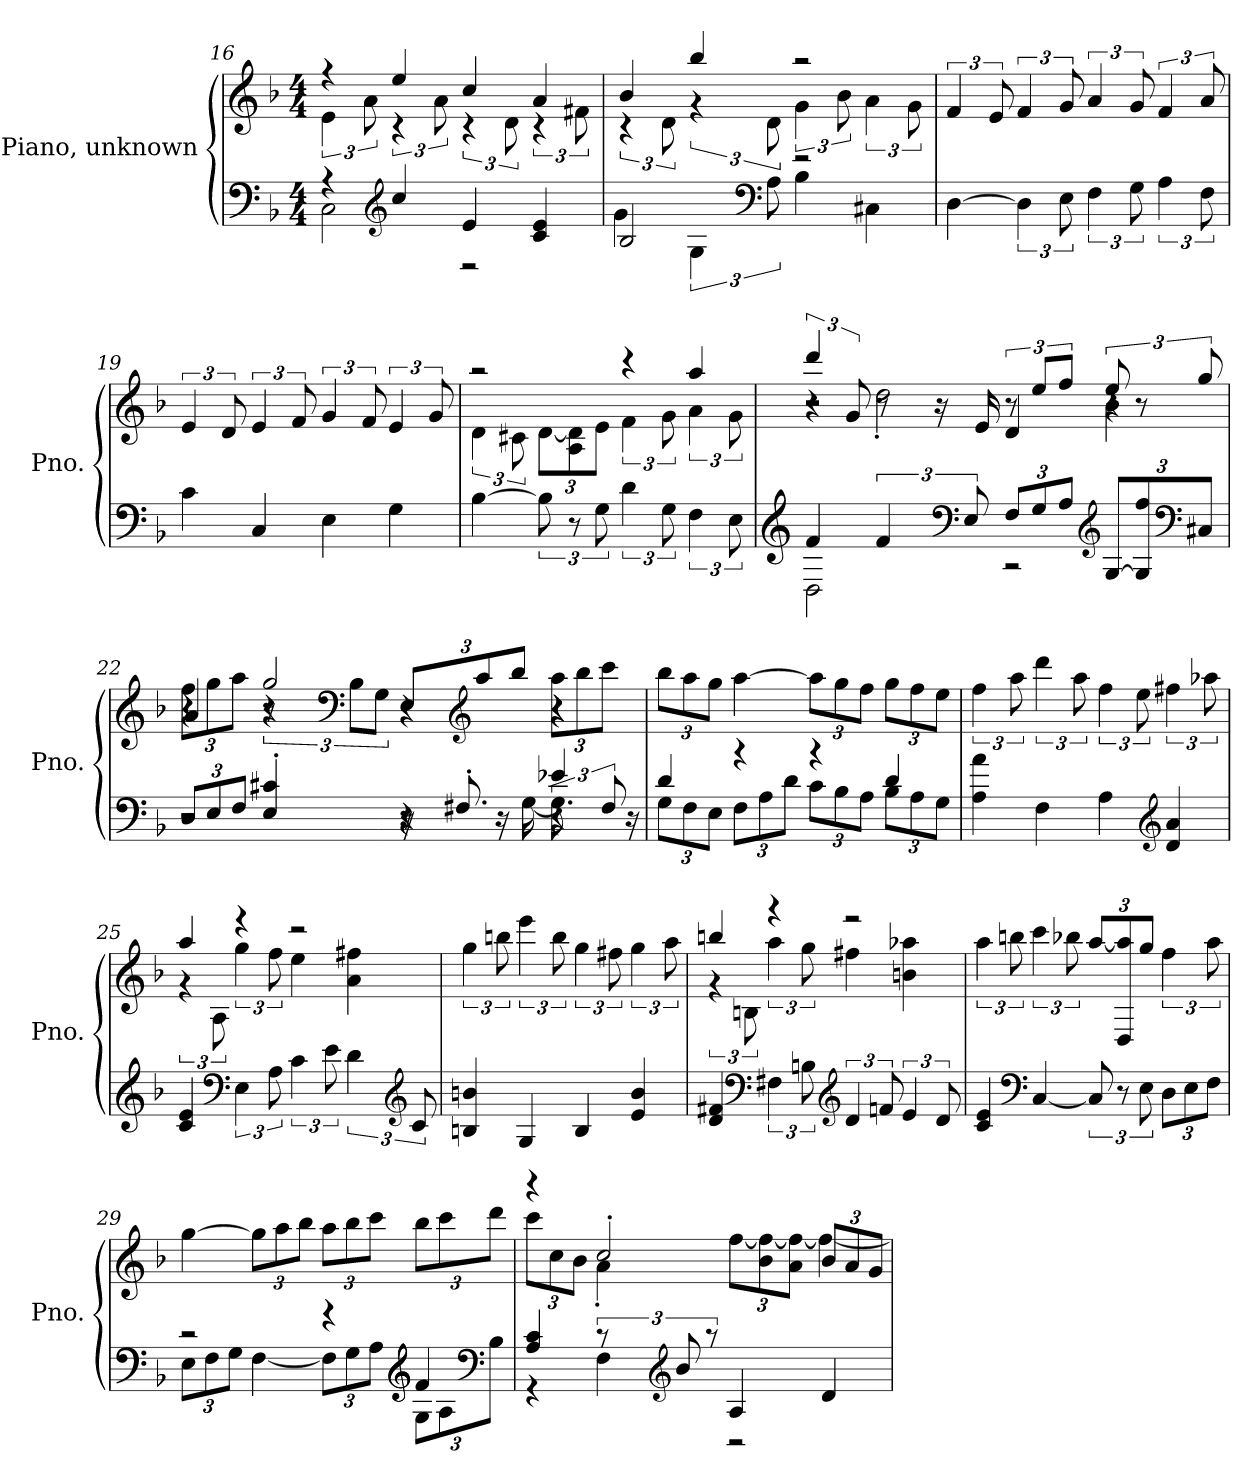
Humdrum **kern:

**kern	**kern
*part1	*part1
*staff2	*staff1
*I"Piano, unknown	*
*I'Pno.	*
!!LO:LB:g=z
*clefF4	*clefG2
*k[b-]	*k[b-]
*M4/4	*M4/4
=16	=16
*^	*^
4r	2C\	4r	6e\
.	.	.	12a\
*clefG2	*	*	*
4cc/	.	4ee/	6r
.	.	.	12a\
4e/	2r	4cc/	6r
.	.	.	12d\
4c/ 4e/	.	4a/	6r
.	.	.	12f#X\
=17	=17	=17	=17
2B-/	4g\	4b-/	6r
.	.	.	12d\
.	6G\	4bb-/	6r
*clefF4	*	*	*
.	12A\	.	12d\
2r	4B-\	2r	6g\
.	.	.	12b-\
.	4C#X\	.	6a\
.	.	.	12g\
*v	*v	*	*
*	*v	*v
=18	=18
[4D\	6f/
.	12e/
6D\]	6f/
12E\	12g/
6F\	6a/
12G\	12g/
6A\	6f/
12F\	12a/
=19	=19
4c\	6e/
.	12d/
4C/	6e/
.	12f/
4E\	6g/
.	12f/
4G\	6e/
.	12g/
!!LO:LB:g=z
=20	=20
*	*^
[4B-\	2r	6d\
.	.	12c#X\
*	*	*Xbrackettup
12B-\]	.	[12d\L
12r	.	12A\ 12d\]
12G\	.	12e\J
*	*	*brackettup
6d\	4r	6f\
12G\	.	12g\
6F\	4aa/	6a\
12E\	.	12g\
*	*v	*v
=21	=21
*clefG2	*
*^	*^
*	*	*	*^
4f/	2D\	6ddd/	4r	2r
.	.	12g/	.	.
6f/	.	8r	2dd'\	.
.	.	16r	.	.
*clefF4	*	*	*	*
12E/	.	.	.	.
.	.	16e/	.	.
*Xbrackettup	*	*	*	*
12F/L	2r	12r	.	4d/
12G/	.	12ee/L	.	.
12A/J	.	12ff/J	.	.
*clefG2	*	*	*	*
[12G/L	.	12ee/	4b-\	4r
12G/] 12ff/	.	12r	.	.
*clefF4	*	*	*	*
12C#X/J	.	12gg/	.	.
!!LO:PB:g=z	!!	!!
=22	=22	=22	=22	=22
*	*^	*	*	*
*	*	*	*	*Xbrackettup	*
2r	2r	12D/L	4r	12ff\L	4a/
.	.	12E/	.	12gg\	.
.	.	12F/J	.	12aa\J	.
*	*	*	*	*brackettup	*
.	.	4E/' 4c#X/'	2gg/	12r	4r
*	*	*	*clefF4	*	*
.	.	.	.	12B-\L	.
.	.	.	.	12G\J	.
*	*	*	*	*	*Xbrackettup
4r	8r	16r	.	4r	12E/L
.	.	8.F#X'/	.	.	.
*	*	*	*clefG2	*	*
.	.	.	.	.	12aa/
.	16r	.	.	.	.
.	.	.	.	.	12bb-/J
.	[16G\	.	.	.	.
*	*	*brackettup	*	*	*
4e-X/	8.G\]	6r	4r	12aa\L	4r
.	.	.	.	12bb-\	.
.	.	12F#/	.	12ccc\J	.
.	16r	.	.	.	.
*	*v	*v	*	*	*
*	*	*v	*v	*v
=23	=23	=23
*	*Xbrackettup	*
4d/	12G\L	12bb-\L
.	12F\	12aa\
.	12E\J	12gg\J
4r	12F\L	[4aa\
.	12A\	.
.	12d\J	.
4r	12c\L	12aa\L]
.	12B-\	12gg\
.	12A\J	12ff\J
4d/	12B-\L	12gg\L
.	12A\	12ff\
.	12G\J	12ee\J
*v	*v	*
=24	=24
*	*brackettup
4A\ 4a\	6ff\
.	12aa\
4F\	6ddd\
.	12aa\
4A\	6ff\
.	12ee\
*clefG2	*
4d/ 4a/	6ff#X\
.	12aa-X\
!!LO:LB:g=z
=25	=25
*	*^
4c/ 4e/	4aa/	6r
.	.	12A\
*clefF4	*	*
*brackettup	*	*
6E\	4r	6gg\
12A\	.	12ff\
6c\	2r	4ee\
12e\	.	.
6d\	.	4a\ 4ff#X\
*clefG2	*	*
12c/	.	.
*	*v	*v
=26	=26
4Bn/ 4bn/	6gg\
.	12bbn\
4G/	6eee\
.	12bb\
4B/	6gg\
.	12ff#X\
4e/ 4b/	6gg\
.	12aa\
=27	=27
*	*^
4d/ 4f#X/	4bbn/	6r
.	.	12Bn\
*clefF4	*	*
6F#X\	4r	6aa\
12Bn\	.	12gg\
*clefG2	*	*
6d/	2r	4ff#X\
12fn/	.	.
6e/	.	4bn\ 4aa-X\
12d/	.	.
*	*v	*v
!!LO:LB:g=z
=28	=28
4c/ 4e/	6aa\
.	12bbn\
*clefF4	*
[4C/	6ccc\
.	12bb-X\
*	*Xbrackettup
12C/]	[12aa/L
12r	12D/ 12aa/]
12E\	12gg/J
*Xbrackettup	*brackettup
12D\L	6ff\
12E\	.
12F\J	12aa\
=29	=29
*^	*
2r	12E\L	[4gg\
.	12F\	.
.	12G\J	.
*	*	*Xbrackettup
.	[4F\	12gg\L]
.	.	12aa\
.	.	12bb-\J
4r	12F\L]	12aa\L
.	12G\	12bb-\
.	12A\J	12ccc\J
*clefG2	*	*
4f/	12G\L	12bb-\L
.	12A\	12ccc\
*clefF4	*	*
.	12B-\J	12ddd\J
!!LO:LB:g=z
=30	=30	=30
*	*	*^
4A/ 4c/	4r	4r	12ccc\L
.	.	.	12cc\
.	.	.	12b-\J
*brackettup	*	*	*
12r	4F\	2cc'/	4a'\
*clefG2	*	*	*
12b-/	.	.	.
12r	.	.	.
4A/	2r	.	[12ff\L
.	.	.	12b-\ 12ff\_
.	.	.	12a\ 12ff\_J
4d/	.	12b-/L	4ff\_
.	.	12a/	.
.	.	12g/J	.
*v	*v	*	*
*	*v	*v
=	=
*-	*-
